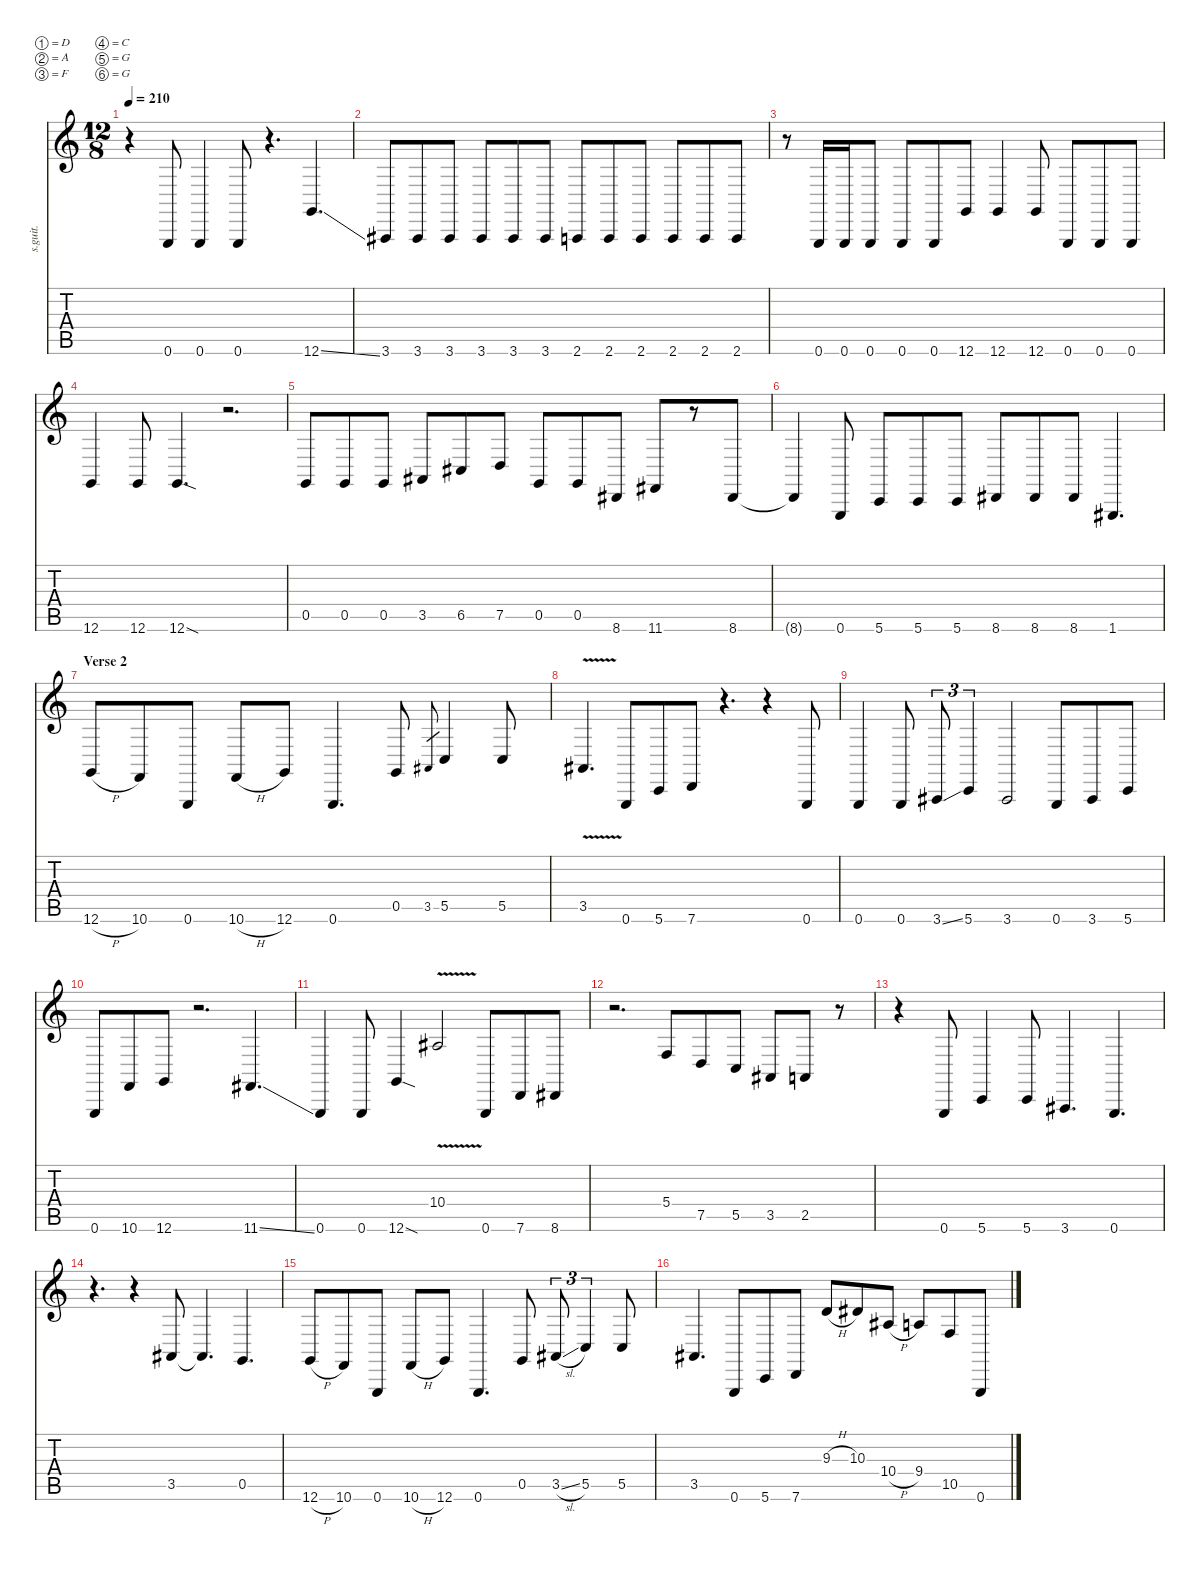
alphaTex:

\defaultSystemsLayout 4
\hideDynamics
\bracketExtendMode nobrackets
\track ("Bass" "s.guit.") {instrument electricbasspick}
\staff {score tabs}
\tuning (D3 A2 F2 C2 G1 G0)
\ts (12 8)
\tempo 210
\clef g2
\ks c
r.4{dy f} 0.6.8{lyrics (0 "") lyrics (1 "") lyrics (2 "") lyrics (3 "") lyrics (4 "")} 0.6.4{lyrics (0 "") lyrics (1 "") lyrics (2 "") lyrics (3 "") lyrics (4 "")} 0.6.8{lyrics (0 "") lyrics (1 "") lyrics (2 "") lyrics (3 "") lyrics (4 "")} r.4{d} 12.6{ss}.4{d lyrics (0 "") lyrics (1 "") lyrics (2 "") lyrics (3 "") lyrics (4 "")} |
3.6{acc #}.8{lyrics (0 "") lyrics (1 "") lyrics (2 "") lyrics (3 "") lyrics (4 "")} 3.6{acc #}.8{lyrics (0 "") lyrics (1 "") lyrics (2 "") lyrics (3 "") lyrics (4 "")} 3.6{acc #}.8{lyrics (0 "") lyrics (1 "") lyrics (2 "") lyrics (3 "") lyrics (4 "")} 3.6{acc #}.8{lyrics (0 "") lyrics (1 "") lyrics (2 "") lyrics (3 "") lyrics (4 "")} 3.6{acc #}.8{lyrics (0 "") lyrics (1 "") lyrics (2 "") lyrics (3 "") lyrics (4 "")} 3.6{acc #}.8{lyrics (0 "") lyrics (1 "") lyrics (2 "") lyrics (3 "") lyrics (4 "")} 2.6.8{lyrics (0 "") lyrics (1 "") lyrics (2 "") lyrics (3 "") lyrics (4 "")} 2.6.8{lyrics (0 "") lyrics (1 "") lyrics (2 "") lyrics (3 "") lyrics (4 "")} 2.6.8{lyrics (0 "") lyrics (1 "") lyrics (2 "") lyrics (3 "") lyrics (4 "")} 2.6.8{lyrics (0 "") lyrics (1 "") lyrics (2 "") lyrics (3 "") lyrics (4 "")} 2.6.8{lyrics (0 "") lyrics (1 "") lyrics (2 "") lyrics (3 "") lyrics (4 "")} 2.6.8{lyrics (0 "") lyrics (1 "") lyrics (2 "") lyrics (3 "") lyrics (4 "")} |
r.8 0.6.16{lyrics (0 "") lyrics (1 "") lyrics (2 "") lyrics (3 "") lyrics (4 "")} 0.6.16{lyrics (0 "") lyrics (1 "") lyrics (2 "") lyrics (3 "") lyrics (4 "")} 0.6.8{lyrics (0 "") lyrics (1 "") lyrics (2 "") lyrics (3 "") lyrics (4 "")} 0.6.8{lyrics (0 "") lyrics (1 "") lyrics (2 "") lyrics (3 "") lyrics (4 "")} 0.6.8{lyrics (0 "") lyrics (1 "") lyrics (2 "") lyrics (3 "") lyrics (4 "")} 12.6.8{lyrics (0 "") lyrics (1 "") lyrics (2 "") lyrics (3 "") lyrics (4 "")} 12.6.4{lyrics (0 "") lyrics (1 "") lyrics (2 "") lyrics (3 "") lyrics (4 "")} 12.6.8{lyrics (0 "") lyrics (1 "") lyrics (2 "") lyrics (3 "") lyrics (4 "")} 0.6.8{lyrics (0 "") lyrics (1 "") lyrics (2 "") lyrics (3 "") lyrics (4 "")} 0.6.8{lyrics (0 "") lyrics (1 "") lyrics (2 "") lyrics (3 "") lyrics (4 "")} 0.6.8{lyrics (0 "") lyrics (1 "") lyrics (2 "") lyrics (3 "") lyrics (4 "")} |
12.6.4{lyrics (0 "") lyrics (1 "") lyrics (2 "") lyrics (3 "") lyrics (4 "")} 12.6.8{lyrics (0 "") lyrics (1 "") lyrics (2 "") lyrics (3 "") lyrics (4 "")} 12.6{sod}.4{d lyrics (0 "") lyrics (1 "") lyrics (2 "") lyrics (3 "") lyrics (4 "")} r.2{d} |
0.5.8{lyrics (0 "") lyrics (1 "") lyrics (2 "") lyrics (3 "") lyrics (4 "")} 0.5.8{lyrics (0 "") lyrics (1 "") lyrics (2 "") lyrics (3 "") lyrics (4 "")} 0.5.8{lyrics (0 "") lyrics (1 "") lyrics (2 "") lyrics (3 "") lyrics (4 "")} 3.5{acc #}.8{lyrics (0 "") lyrics (1 "") lyrics (2 "") lyrics (3 "") lyrics (4 "")} 6.5{acc #}.8{lyrics (0 "") lyrics (1 "") lyrics (2 "") lyrics (3 "") lyrics (4 "")} 7.5.8{lyrics (0 "") lyrics (1 "") lyrics (2 "") lyrics (3 "") lyrics (4 "")} 0.5.8{lyrics (0 "") lyrics (1 "") lyrics (2 "") lyrics (3 "") lyrics (4 "")} 0.5.8{lyrics (0 "") lyrics (1 "") lyrics (2 "") lyrics (3 "") lyrics (4 "")} 8.6{acc #}.8{lyrics (0 "") lyrics (1 "") lyrics (2 "") lyrics (3 "") lyrics (4 "")} 11.6{acc #}.8{lyrics (0 "") lyrics (1 "") lyrics (2 "") lyrics (3 "") lyrics (4 "")} r.8 8.6{acc #}.8{lyrics (0 "") lyrics (1 "") lyrics (2 "") lyrics (3 "") lyrics (4 "")} |
8.6{t acc #}.4{lyrics (0 "") lyrics (1 "") lyrics (2 "") lyrics (3 "") lyrics (4 "")} 0.6.8{lyrics (0 "") lyrics (1 "") lyrics (2 "") lyrics (3 "") lyrics (4 "")} 5.6.8{lyrics (0 "") lyrics (1 "") lyrics (2 "") lyrics (3 "") lyrics (4 "")} 5.6.8{lyrics (0 "") lyrics (1 "") lyrics (2 "") lyrics (3 "") lyrics (4 "")} 5.6.8{lyrics (0 "") lyrics (1 "") lyrics (2 "") lyrics (3 "") lyrics (4 "")} 8.6{acc #}.8{lyrics (0 "") lyrics (1 "") lyrics (2 "") lyrics (3 "") lyrics (4 "")} 8.6{acc #}.8{lyrics (0 "") lyrics (1 "") lyrics (2 "") lyrics (3 "") lyrics (4 "")} 8.6{acc #}.8{lyrics (0 "") lyrics (1 "") lyrics (2 "") lyrics (3 "") lyrics (4 "")} 1.6{acc #}.4{d lyrics (0 "") lyrics (1 "") lyrics (2 "") lyrics (3 "") lyrics (4 "")} |
\section ("" "Verse 2")
12.6{h}.8{lyrics (0 "") lyrics (1 "") lyrics (2 "") lyrics (3 "") lyrics (4 "")} 10.6.8{lyrics (0 "") lyrics (1 "") lyrics (2 "") lyrics (3 "") lyrics (4 "")} 0.6.8{lyrics (0 "") lyrics (1 "") lyrics (2 "") lyrics (3 "") lyrics (4 "")} 10.6{h}.8{lyrics (0 "") lyrics (1 "") lyrics (2 "") lyrics (3 "") lyrics (4 "")} 12.6.8{lyrics (0 "") lyrics (1 "") lyrics (2 "") lyrics (3 "") lyrics (4 "")} 0.6.4{d lyrics (0 "") lyrics (1 "") lyrics (2 "") lyrics (3 "") lyrics (4 "")} 0.5.8{lyrics (0 "") lyrics (1 "") lyrics (2 "") lyrics (3 "") lyrics (4 "")} 3.5{acc #}.8{lyrics (0 "") lyrics (1 "") lyrics (2 "") lyrics (3 "") lyrics (4 "") gr dy mp} 5.5.4{lyrics (0 "") lyrics (1 "") lyrics (2 "") lyrics (3 "") lyrics (4 "") dy f} 5.5.8{lyrics (0 "") lyrics (1 "") lyrics (2 "") lyrics (3 "") lyrics (4 "")} |
3.5{v acc #}.4{d lyrics (0 "") lyrics (1 "") lyrics (2 "") lyrics (3 "") lyrics (4 "")} 0.6.8{lyrics (0 "") lyrics (1 "") lyrics (2 "") lyrics (3 "") lyrics (4 "")} 5.6.8{lyrics (0 "") lyrics (1 "") lyrics (2 "") lyrics (3 "") lyrics (4 "")} 7.6.8{lyrics (0 "") lyrics (1 "") lyrics (2 "") lyrics (3 "") lyrics (4 "")} r.4{d} r.4 0.6.8{lyrics (0 "") lyrics (1 "") lyrics (2 "") lyrics (3 "") lyrics (4 "")} |
0.6.4{lyrics (0 "") lyrics (1 "") lyrics (2 "") lyrics (3 "") lyrics (4 "")} 0.6.8{lyrics (0 "") lyrics (1 "") lyrics (2 "") lyrics (3 "") lyrics (4 "")} 3.6{ss acc #}.8{tu (3 2) lyrics (0 "") lyrics (1 "") lyrics (2 "") lyrics (3 "") lyrics (4 "") dy mp} 5.6.4{tu (3 2) lyrics (0 "") lyrics (1 "") lyrics (2 "") lyrics (3 "") lyrics (4 "") dy f} 3.6{acc #}.2{lyrics (0 "") lyrics (1 "") lyrics (2 "") lyrics (3 "") lyrics (4 "")} 0.6.8{lyrics (0 "") lyrics (1 "") lyrics (2 "") lyrics (3 "") lyrics (4 "")} 3.6{acc #}.8{lyrics (0 "") lyrics (1 "") lyrics (2 "") lyrics (3 "") lyrics (4 "")} 5.6.8{lyrics (0 "") lyrics (1 "") lyrics (2 "") lyrics (3 "") lyrics (4 "")} |
0.6.8{lyrics (0 "") lyrics (1 "") lyrics (2 "") lyrics (3 "") lyrics (4 "")} 10.6.8{lyrics (0 "") lyrics (1 "") lyrics (2 "") lyrics (3 "") lyrics (4 "")} 12.6.8{lyrics (0 "") lyrics (1 "") lyrics (2 "") lyrics (3 "") lyrics (4 "")} r.2{d} 11.6{ss acc #}.4{d lyrics (0 "") lyrics (1 "") lyrics (2 "") lyrics (3 "") lyrics (4 "")} |
0.6.4{lyrics (0 "") lyrics (1 "") lyrics (2 "") lyrics (3 "") lyrics (4 "")} 0.6.8{lyrics (0 "") lyrics (1 "") lyrics (2 "") lyrics (3 "") lyrics (4 "")} 12.6{sod}.4{lyrics (0 "") lyrics (1 "") lyrics (2 "") lyrics (3 "") lyrics (4 "")} 10.4{v acc #}.2{lyrics (0 "") lyrics (1 "") lyrics (2 "") lyrics (3 "") lyrics (4 "")} 0.6.8{lyrics (0 "") lyrics (1 "") lyrics (2 "") lyrics (3 "") lyrics (4 "")} 7.6.8{lyrics (0 "") lyrics (1 "") lyrics (2 "") lyrics (3 "") lyrics (4 "")} 8.6{acc #}.8{lyrics (0 "") lyrics (1 "") lyrics (2 "") lyrics (3 "") lyrics (4 "")} |
r.2{d} 5.4.8{lyrics (0 "") lyrics (1 "") lyrics (2 "") lyrics (3 "") lyrics (4 "")} 7.5.8{lyrics (0 "") lyrics (1 "") lyrics (2 "") lyrics (3 "") lyrics (4 "")} 5.5.8{lyrics (0 "") lyrics (1 "") lyrics (2 "") lyrics (3 "") lyrics (4 "")} 3.5{acc #}.8{lyrics (0 "") lyrics (1 "") lyrics (2 "") lyrics (3 "") lyrics (4 "")} 2.5.8{lyrics (0 "") lyrics (1 "") lyrics (2 "") lyrics (3 "") lyrics (4 "")} r.8 |
r.4 0.6.8{lyrics (0 "") lyrics (1 "") lyrics (2 "") lyrics (3 "") lyrics (4 "")} 5.6.4{lyrics (0 "") lyrics (1 "") lyrics (2 "") lyrics (3 "") lyrics (4 "")} 5.6.8{lyrics (0 "") lyrics (1 "") lyrics (2 "") lyrics (3 "") lyrics (4 "")} 3.6{acc #}.4{d lyrics (0 "") lyrics (1 "") lyrics (2 "") lyrics (3 "") lyrics (4 "")} 0.6.4{d lyrics (0 "") lyrics (1 "") lyrics (2 "") lyrics (3 "") lyrics (4 "")} |
r.4{d} r.4 3.5{acc #}.8{lyrics (0 "") lyrics (1 "") lyrics (2 "") lyrics (3 "") lyrics (4 "")} 3.5{t acc #}.4{d lyrics (0 "") lyrics (1 "") lyrics (2 "") lyrics (3 "") lyrics (4 "")} 0.5.4{d lyrics (0 "") lyrics (1 "") lyrics (2 "") lyrics (3 "") lyrics (4 "")} |
12.6{h}.8{lyrics (0 "") lyrics (1 "") lyrics (2 "") lyrics (3 "") lyrics (4 "")} 10.6.8{lyrics (0 "") lyrics (1 "") lyrics (2 "") lyrics (3 "") lyrics (4 "")} 0.6.8{lyrics (0 "") lyrics (1 "") lyrics (2 "") lyrics (3 "") lyrics (4 "")} 10.6{h}.8{lyrics (0 "") lyrics (1 "") lyrics (2 "") lyrics (3 "") lyrics (4 "")} 12.6.8{lyrics (0 "") lyrics (1 "") lyrics (2 "") lyrics (3 "") lyrics (4 "")} 0.6.4{d lyrics (0 "") lyrics (1 "") lyrics (2 "") lyrics (3 "") lyrics (4 "")} 0.5.8{lyrics (0 "") lyrics (1 "") lyrics (2 "") lyrics (3 "") lyrics (4 "")} 3.5{sl acc #}.8{tu (3 2) lyrics (0 "") lyrics (1 "") lyrics (2 "") lyrics (3 "") lyrics (4 "") dy mp} 5.5.4{tu (3 2) lyrics (0 "") lyrics (1 "") lyrics (2 "") lyrics (3 "") lyrics (4 "") dy f} 5.5.8{lyrics (0 "") lyrics (1 "") lyrics (2 "") lyrics (3 "") lyrics (4 "")} |
3.5{acc #}.4{d lyrics (0 "") lyrics (1 "") lyrics (2 "") lyrics (3 "") lyrics (4 "")} 0.6.8{lyrics (0 "") lyrics (1 "") lyrics (2 "") lyrics (3 "") lyrics (4 "")} 5.6.8{lyrics (0 "") lyrics (1 "") lyrics (2 "") lyrics (3 "") lyrics (4 "")} 7.6.8{lyrics (0 "") lyrics (1 "") lyrics (2 "") lyrics (3 "") lyrics (4 "")} 9.3{h}.8{lyrics (0 "") lyrics (1 "") lyrics (2 "") lyrics (3 "") lyrics (4 "")} 10.3{acc #}.8{lyrics (0 "") lyrics (1 "") lyrics (2 "") lyrics (3 "") lyrics (4 "")} 10.4{h acc #}.8{lyrics (0 "") lyrics (1 "") lyrics (2 "") lyrics (3 "") lyrics (4 "")} 9.4.8{lyrics (0 "") lyrics (1 "") lyrics (2 "") lyrics (3 "") lyrics (4 "")} 10.5.8{lyrics (0 "") lyrics (1 "") lyrics (2 "") lyrics (3 "") lyrics (4 "")} 0.6.8{lyrics (0 "") lyrics (1 "") lyrics (2 "") lyrics (3 "") lyrics (4 "")}
